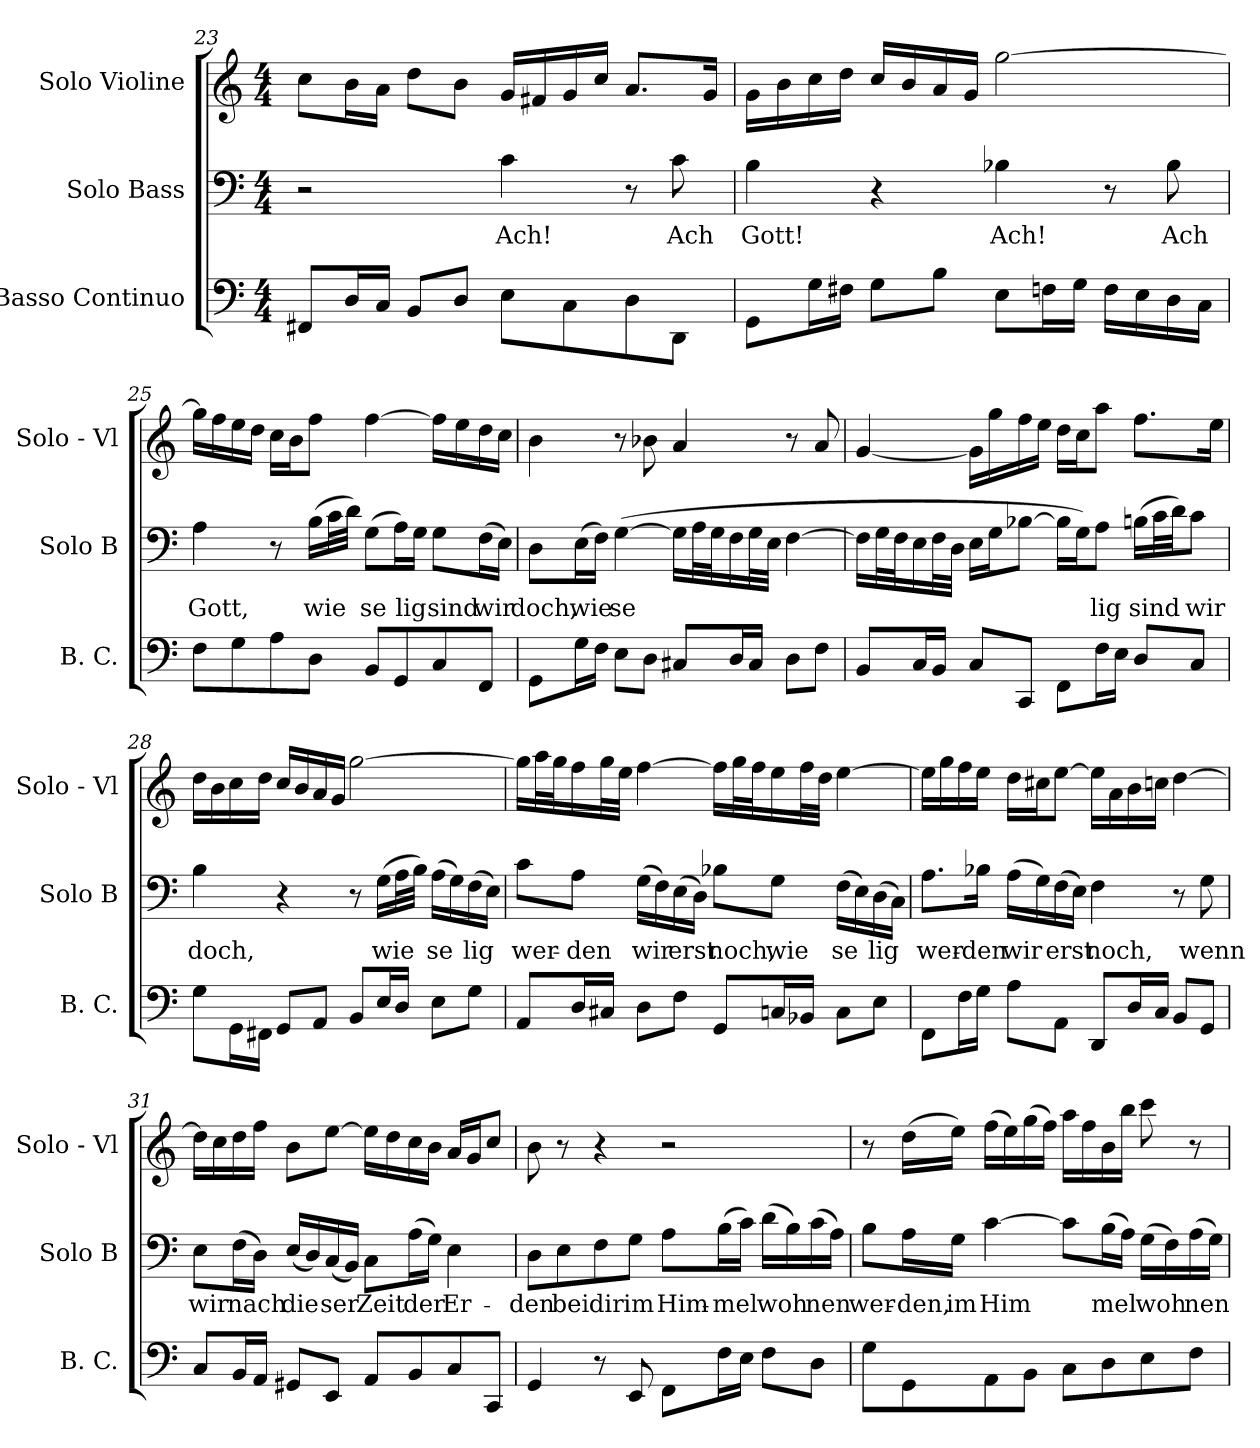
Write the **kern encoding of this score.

**kern	**kern	**text	**kern
*part3	*part2	*part2	*part1
*staff3	*staff2	*staff2	*staff1
*I"Basso Continuo	*I"Solo Bass	*	*I"Solo Violine
*I'B. C.	*I'Solo B	*	*I'Solo - Vl
!!LO:LB:g=z
*clefF4	*clefF4	*	*clefG2
*k[]	*k[]	*	*k[]
*M4/4	*M4/4	*	*M4/4
=23	=23	=23	=23
8FF#X/L	2r	.	8cc\L
16D/L	.	.	16b\L
16C/JJ	.	.	16a\JJ
8BB/L	.	.	8dd\L
8D/J	.	.	8b\J
!	!	!LO:LY:b	!
8E\L	4c\	Ach!	16g/LL
.	.	.	16f#X/
8C\	.	.	16g/
.	.	.	16cc/JJ
8D\	8r	.	8.a/L
!	!	!LO:LY:b	!
8DD\J	8c\	Ach	.
.	.	.	16g/Jk
!!LO:LB:g=z
=24	=24	=24	=24
!	!	!LO:LY:b	!
8GG\L	4B\	Gott!	16g\LL
.	.	.	16b\
16G\L	.	.	16cc\
16F#X\JJ	.	.	16dd\JJ
8G\L	4r	.	16cc/LL
.	.	.	16b/
8B\J	.	.	16a/
.	.	.	16g/JJ
!	!	!LO:LY:b	!
8E\L	4B-X\	Ach!	[2gg\
16Fn\L	.	.	.
16G\JJ	.	.	.
16F\LL	8r	.	.
16E\	.	.	.
!	!	!LO:LY:b	!
16D\	8B-\	Ach	.
16C\JJ	.	.	.
=25	=25	=25	=25
!	!	!LO:LY:b	!
8F\L	4A\	Gott,	16gg\LL]
.	.	.	16ff\
8G\	.	.	16ee\
.	.	.	16dd\JJ
8A\	8r	.	16cc\LL
.	.	.	16b\J
!	!	!LO:LY:b	!
8D\J	(16B\LL	wie	8ff\J
.	32c\L	.	.
.	32d\JJJ)	.	.
!	!	!LO:LY:b	!
8BB/L	(8G\L	se	[4ff\
8GG/	16A\L)	.	.
!	!	!LO:LY:b	!
.	16G\JJ	lig	.
!	!	!LO:LY:b	!
8C/	8G\L	sind	16ff\LL]
.	.	.	16ee\
!	!	!LO:LY:b	!
8FF/J	(16F\L	wir	16dd\
.	16E\JJ)	.	16cc\JJ
!!LO:LB:g=z
=26	=26	=26	=26
!	!	!LO:LY:b	!
8GG\L	8D\L	doch,	4b\
!	!	!LO:LY:b	!
16G\L	(16E\L	wie	.
16F\JJ	16F\JJ)	.	.
!	!	!LO:LY:b	!
8E\L	([4G\	se	8r
8D\J	.	.	8b-X\
8C#X/L	16G\LL]	.	4a/
.	32A\L	.	.
.	32G\J	.	.
16D/L	16F\	.	.
16C#/JJ	32G\L	.	.
.	32E\JJJ	.	.
8D\L	[4F\	.	8r
8F\J	.	.	8a/
=27	=27	=27	=27
8BB/L	16F\LL]	.	[4g/
.	32G\L	.	.
.	32F\J	.	.
16C/L	16E\	.	.
16BB/JJ	32F\L	.	.
.	32D\JJJ	.	.
8C/L	16E\LL	.	16g\LL]
.	16G\J	.	16gg\
8CC/J	[8B-X\J	.	16ff\
.	.	.	16ee\JJ
8FF\L	16B-\LL]	.	16dd\LL
.	16G\J)	.	16cc\J
!	!	!LO:LY:b	!
16F\L	8A\J	lig	8aa\J
16E\JJ	.	.	.
!	!	!LO:LY:b	!
8D/L	(16Bn\LL	sind	8.ff\L
.	32c\L	.	.
.	32d\JJ)	.	.
!	!	!LO:LY:b	!
8C/J	8c\J	wir	.
.	.	.	16ee\Jk
!!LO:LB:g=z
=28	=28	=28	=28
!	!	!LO:LY:b	!
8G\L	4B\	doch,	16dd\LL
.	.	.	16b\
16GG\L	.	.	16cc\
16FF#X\JJ	.	.	16dd\JJ
8GG/L	4r	.	16cc/LL
.	.	.	16b/
8AA/J	.	.	16a/
.	.	.	16g/JJ
8BB/L	8r	.	[2gg\
!	!	!LO:LY:b	!
16E/L	(16G\LL	wie	.
16D/JJ	32A\L	.	.
.	32B\JJJ)	.	.
!	!	!LO:LY:b	!
8E\L	(16A\LL	se	.
.	16G\)	.	.
!	!	!LO:LY:b	!
8G\J	(16F\	lig	.
.	16E\JJ)	.	.
!!LO:PB:g=z
=29	=29	=29	=29
!	!	!LO:LY:b	!
8AA/L	8c\L	wer-	16gg\LL]
.	.	.	32aa\L
.	.	.	32gg\J
!	!	!LO:LY:b	!
16D/L	8A\J	den	16ff\
16C#X/JJ	.	.	32gg\L
.	.	.	32ee\JJJ
!	!	!LO:LY:b	!
8D\L	(16G\LL	wir	[4ff\
.	16F\)	.	.
!	!	!LO:LY:b	!
8F\J	(16E\	erst	.
.	16D\JJ)	.	.
!	!	!LO:LY:b	!
8GG/L	8B-X\L	noch,	16ff\LL]
.	.	.	32gg\L
.	.	.	32ff\J
!	!	!LO:LY:b	!
16Cn/L	8G\J	wie	16ee\
16BB-X/JJ	.	.	32ff\L
.	.	.	32dd\JJJ
!	!	!LO:LY:b	!
8C\L	(16F\LL	se	[4ee\
.	16E\)	.	.
!	!	!LO:LY:b	!
8E\J	(16D\	lig	.
.	16C\JJ)	.	.
!!LO:LB:g=z
=30	=30	=30	=30
!	!	!LO:LY:b	!
8FF\L	8.A\L	wer-	16ee\LL]
.	.	.	16gg\
16F\L	.	.	16ff\
!	!	!LO:LY:b	!
16G\JJ	16B-X\Jk	den	16ee\JJ
!	!	!LO:LY:b	!
8A\L	(16A\LL	wir	16dd\LL
.	16G\)	.	16cc#X\J
!	!	!LO:LY:b	!
8AA\J	(16F\	erst	[8ee\J
.	16E\JJ)	.	.
!	!	!LO:LY:b	!
8DD/L	4F\	noch,	16ee\LL]
.	.	.	16a\
16D/L	.	.	16b\
16C/JJ	.	.	16ccn\JJ
8BB/L	8r	.	[4dd\
!	!	!LO:LY:b	!
8GG/J	8G\	wenn	.
=31	=31	=31	=31
!	!	!LO:LY:b	!
8C/L	8E\L	wir	16dd\LL]
.	.	.	16cc\
!	!	!LO:LY:b	!
16BB/L	(16F\L	nach	16dd\
16AA/JJ	16D\JJ)	.	16ff\JJ
!	!	!LO:LY:b	!
8GG#X/L	(16E/LL	die	8b\L
.	16D/)	.	.
!	!	!LO:LY:b	!
8EE/J	(16C/	ser	[8ee\J
.	16BB/JJ)	.	.
!	!	!LO:LY:b	!
8AA/L	8C\L	Zeit	16ee\LL]
.	.	.	16dd\
!	!	!LO:LY:b	!
8BB/	(16A\L	der	16cc\
.	16G\JJ)	.	16b\JJ
!	!	!LO:LY:b	!
8C/	4E\	Er-	16a/LL
.	.	.	16g/J
8CC/J	.	.	8cc/J
!!LO:LB:g=z
=32	=32	=32	=32
!	!	!LO:LY:b	!
4GG/	8D\L	den	8b\
!	!	!LO:LY:b	!
.	8E\	bei	8r
!	!	!LO:LY:b	!
8r	8F\	dir	4r
!	!	!LO:LY:b	!
8EE/	8G\J	im	.
!	!	!LO:LY:b	!
8FF\L	8A\L	Him-	2r
!	!	!LO:LY:b	!
16F\L	(16B\L	mel	.
16E\JJ	16c\JJ)	.	.
!	!	!LO:LY:b	!
8F\L	(16d\LL	woh	.
.	16B\)	.	.
!	!	!LO:LY:b	!
8D\J	(16c\	nen	.
.	16A\JJ)	.	.
!!LO:LB:g=z
=33	=33	=33	=33
!	!	!LO:LY:b	!
8G\L	8B\L	wer-	8r
!	!	!LO:LY:b	!
8GG\	16A\L	den,	(16dd\LL
!	!	!LO:LY:b	!
.	16G\JJ	im	16ee\JJ)
!	!	!LO:LY:b	!
8AA\	[4c\	Him	(16ff\LL
.	.	.	16ee\)
8BB\J	.	.	(16gg\
.	.	.	16ff\JJ)
8C\L	8c\L]	.	16aa\LL
.	.	.	16ff\
!	!	!LO:LY:b	!
8D\	(16B\L	mel	16b\
.	16A\JJ)	.	16bb\JJ
!	!	!LO:LY:b	!
8E\	(16G\LL	woh	8ccc\
.	16F\)	.	.
!	!	!LO:LY:b	!
8F\J	(16A\	nen	8r
.	16G\JJ)	.	.
=	=	=	=
*-	*-	*-	*-
